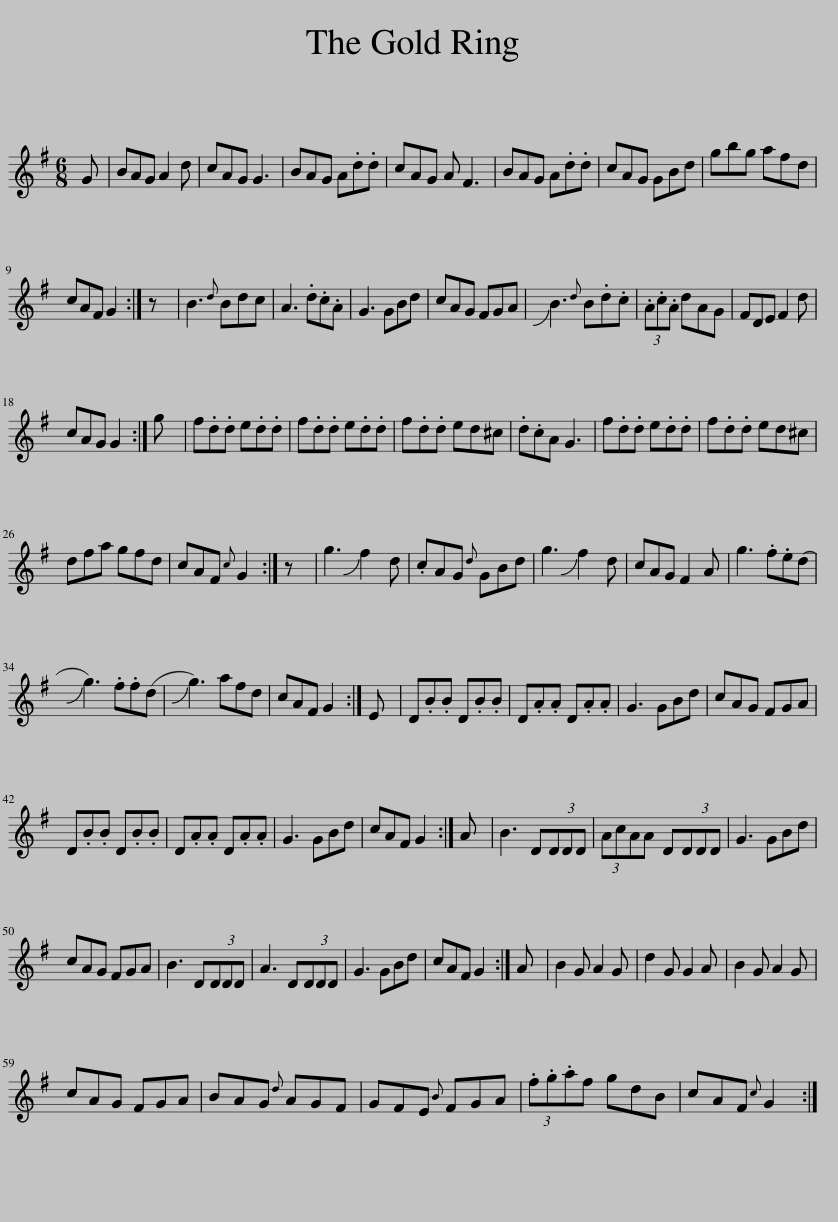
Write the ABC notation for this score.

X:1
L:1/8
M:6/8
I:linebreak $
K:G
V:1 treble
V:1
 G | BAG A2 d | cAG G3 | BAG A.d.d | cAG A F3 | %5
 BAG A.d.d | cAG GBd | gbg afd |$ cAF G2 :| z | %10
 B3{d} Bdc | A3 .d.c.A | G3 GBd | cAG FGA | !slide!B3{d} B.d.c | %15
 (3.A.c.A dAG | FDE F2 d |$ cAG G2 :| g | f.d.d e.d.d | %20
 f.d.d e.d.d | f.d.d ed^c | .d.cA G3 | f.d.d e.d.d | f.d.d ed^c |$ %25
 dfa gfd | cAF{c} G2 :| z | g3 !slide!f2 d | .cAG{d} GBd | %30
 g3 !slide!f2 d | cAG F2 A | g3 .f.e(d |$ !slide!g3) .f.f(d | !slide!g3) afd | %35
 cAF G2 :| E | D.B.B D.B.B | D.A.A D.A.A | G3 GBd | %40
 cAG FGA |$ D.B.B D.B.B | D.A.A D.A.A | G3 GBd | cAF G2 :| %45
 A | B3 D(3DDD | (3AcAA D(3DDD | G3 GBd |$ cAG FGA | %50
 B3 D(3DDD | A3 D(3DDD | G3 GBd | cAF G2 :| A | %55
 B2 G A2 G | d2 G G2 A | B2 G A2 G |$ cAG FGA | BAG{d} AGF | %60
 GFE{B} FGA | (3.f.g.af gdB | cAF{c} G2 :| %63
